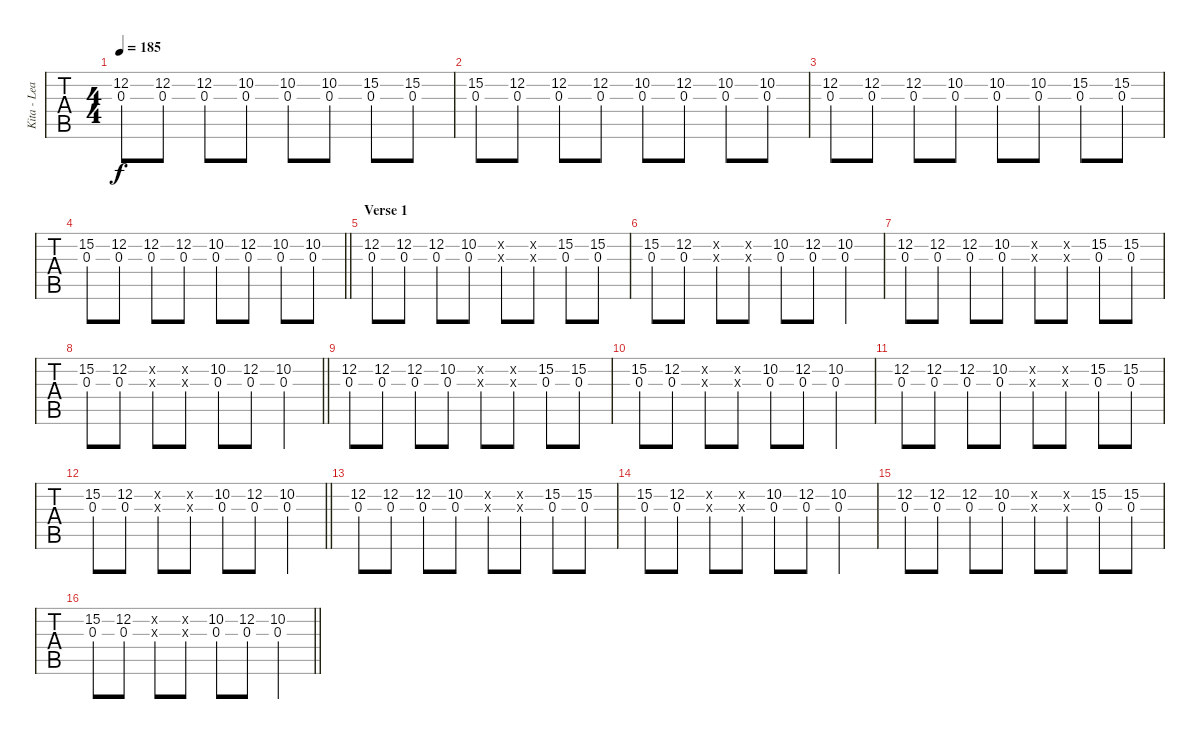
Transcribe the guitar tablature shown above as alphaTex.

\track ("Kita - Lead guitar" "Kita - Lea") {instrument overdrivenguitar}
\staff {tabs}
\tuning (E4 B3 G3 D3 A2 E2) {hide}
\ts (4 4)
\tempo 185
\clef g2
\ks c
(12.2 0.3).8{dy f} (12.2 0.3).8 (12.2 0.3).8 (10.2 0.3).8 (10.2 0.3).8 (10.2 0.3).8 (15.2 0.3).8 (15.2 0.3).8 |
(15.2 0.3).8 (12.2 0.3).8 (12.2 0.3).8 (12.2 0.3).8 (10.2 0.3).8 (12.2 0.3).8 (10.2 0.3).8 (10.2 0.3).8 |
(12.2 0.3).8 (12.2 0.3).8 (12.2 0.3).8 (10.2 0.3).8 (10.2 0.3).8 (10.2 0.3).8 (15.2 0.3).8 (15.2 0.3).8 |
\barLineRight lightlight
(15.2 0.3).8 (12.2 0.3).8 (12.2 0.3).8 (12.2 0.3).8 (10.2 0.3).8 (12.2 0.3).8 (10.2 0.3).8 (10.2 0.3).8 |
\section ("" "Verse 1")
(12.2 0.3).8{instrument electricguitarjazz} (12.2 0.3).8 (12.2 0.3).8 (10.2 0.3).8 (0.2{x} 0.3{x}).8 (0.2{x} 0.3{x}).8 (15.2 0.3).8 (15.2 0.3).8 |
(15.2 0.3).8 (12.2 0.3).8 (0.2{x} 0.3{x}).8 (0.2{x} 0.3{x}).8 (10.2 0.3).8 (12.2 0.3).8 (10.2 0.3).4 |
(12.2 0.3).8 (12.2 0.3).8 (12.2 0.3).8 (10.2 0.3).8 (0.2{x} 0.3{x}).8 (0.2{x} 0.3{x}).8 (15.2 0.3).8 (15.2 0.3).8 |
\barLineRight lightlight
(15.2 0.3).8 (12.2 0.3).8 (0.2{x} 0.3{x}).8 (0.2{x} 0.3{x}).8 (10.2 0.3).8 (12.2 0.3).8 (10.2 0.3).4 |
(12.2 0.3).8 (12.2 0.3).8 (12.2 0.3).8 (10.2 0.3).8 (0.2{x} 0.3{x}).8 (0.2{x} 0.3{x}).8 (15.2 0.3).8 (15.2 0.3).8 |
(15.2 0.3).8 (12.2 0.3).8 (0.2{x} 0.3{x}).8 (0.2{x} 0.3{x}).8 (10.2 0.3).8 (12.2 0.3).8 (10.2 0.3).4 |
(12.2 0.3).8 (12.2 0.3).8 (12.2 0.3).8 (10.2 0.3).8 (0.2{x} 0.3{x}).8 (0.2{x} 0.3{x}).8 (15.2 0.3).8 (15.2 0.3).8 |
\barLineRight lightlight
(15.2 0.3).8 (12.2 0.3).8 (0.2{x} 0.3{x}).8 (0.2{x} 0.3{x}).8 (10.2 0.3).8 (12.2 0.3).8 (10.2 0.3).4 |
(12.2 0.3).8 (12.2 0.3).8 (12.2 0.3).8 (10.2 0.3).8 (0.2{x} 0.3{x}).8 (0.2{x} 0.3{x}).8 (15.2 0.3).8 (15.2 0.3).8 |
(15.2 0.3).8 (12.2 0.3).8 (0.2{x} 0.3{x}).8 (0.2{x} 0.3{x}).8 (10.2 0.3).8 (12.2 0.3).8 (10.2 0.3).4 |
(12.2 0.3).8 (12.2 0.3).8 (12.2 0.3).8 (10.2 0.3).8 (0.2{x} 0.3{x}).8 (0.2{x} 0.3{x}).8 (15.2 0.3).8 (15.2 0.3).8 |
\barLineRight lightlight
(15.2 0.3).8 (12.2 0.3).8 (0.2{x} 0.3{x}).8 (0.2{x} 0.3{x}).8 (10.2 0.3).8 (12.2 0.3).8 (10.2 0.3).4
